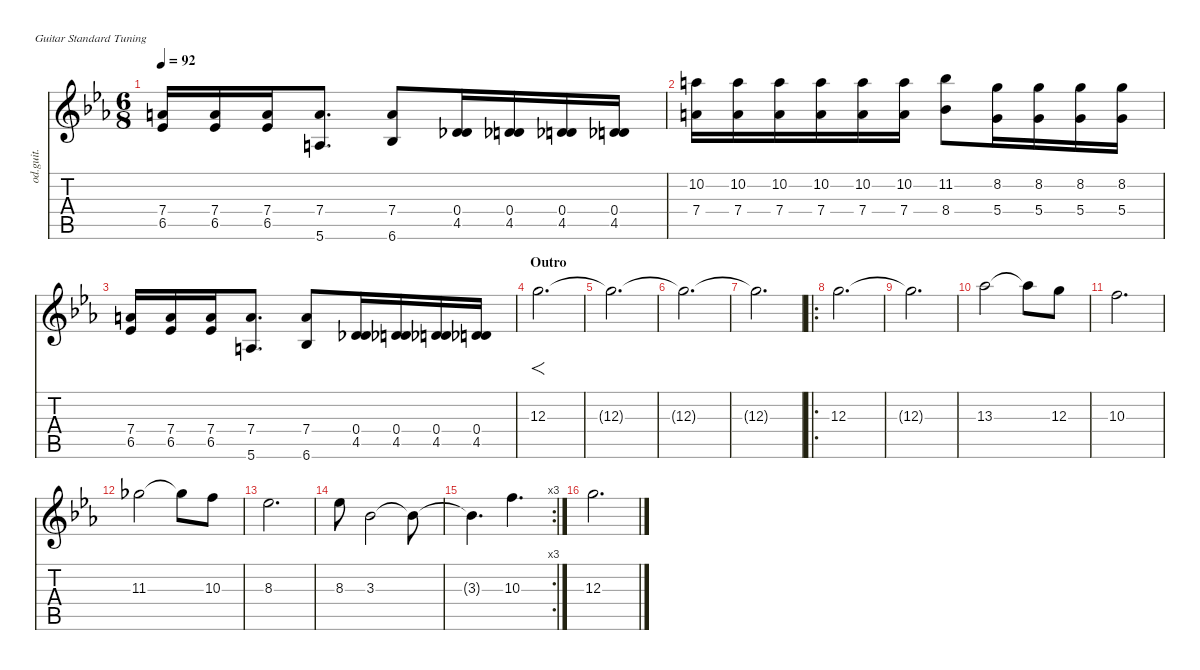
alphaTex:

\defaultSystemsLayout 4
\hideDynamics
\bracketExtendMode nobrackets
\track ("Guitar - Mikael Åkerfeldt" "od.guit.") {instrument overdrivenguitar}
\staff {score tabs}
\tuning (E4 B3 G3 D3 A2 E2)
\ts (6 8)
\tempo 92
\clef g2
\ks cminor
(7.4{acc forcenatural} 6.5{acc b}).16{dy f} (7.4{acc forcenatural} 6.5{acc b}).16 (7.4{acc forcenatural} 6.5{acc b}).16 (7.4{acc forcenatural} 5.6{acc forcenatural}).8{d} (7.4{acc forcenatural} 6.6{acc b}).8 (0.4{acc forcenatural} 4.5{acc b}).16 (0.4{acc forcenatural} 4.5{acc b}).16 (0.4{acc forcenatural} 4.5{acc b}).16 (0.4{acc forcenatural} 4.5{acc b}).16 |
(10.2{acc forcenatural} 7.4{acc forcenatural}).16{instrument overdrivenguitar} (10.2{acc forcenatural} 7.4{acc forcenatural}).16 (10.2{acc forcenatural} 7.4{acc forcenatural}).16 (10.2{acc forcenatural} 7.4{acc forcenatural}).16 (10.2{acc forcenatural} 7.4{acc forcenatural}).16 (10.2{acc forcenatural} 7.4{acc forcenatural}).16 (11.2{acc b} 8.4{acc b}).8 (8.2{acc forcenatural} 5.4{acc forcenatural}).16 (8.2{acc forcenatural} 5.4{acc forcenatural}).16 (8.2{acc forcenatural} 5.4{acc forcenatural}).16 (8.2{acc forcenatural} 5.4{acc forcenatural}).16 |
(7.4{acc forcenatural} 6.5{acc b}).16 (7.4{acc forcenatural} 6.5{acc b}).16 (7.4{acc forcenatural} 6.5{acc b}).16 (7.4{acc forcenatural} 5.6{acc forcenatural}).8{d} (7.4{acc forcenatural} 6.6{acc b}).8 (0.4{acc forcenatural} 4.5{acc b}).16 (0.4{acc forcenatural} 4.5{acc b}).16 (0.4{acc forcenatural} 4.5{acc b}).16 (0.4{acc forcenatural} 4.5{acc b}).16 |
\section ("" "Outro")
12.3{acc forcenatural}.2{f d} |
12.3{t acc forcenatural}.2{d} |
12.3{t acc forcenatural}.2{d} |
12.3{t acc forcenatural}.2{d} |
\ro
12.3{acc forcenatural}.2{d} |
12.3{t acc forcenatural}.2{d} |
13.3{acc b}.2 13.3{t acc b}.8 12.3{acc forcenatural}.8 |
10.3{acc forcenatural}.2{d} |
11.3{acc b}.2 11.3{t acc b}.8 10.3{acc forcenatural}.8 |
8.3{acc b}.2{d} |
8.3{acc b}.8 3.3{acc b}.2 3.3{t acc b}.8 |
\rc 3
3.3{t acc b}.4{d} 10.3{acc forcenatural}.4{d} |
12.3{acc forcenatural}.2{d}
